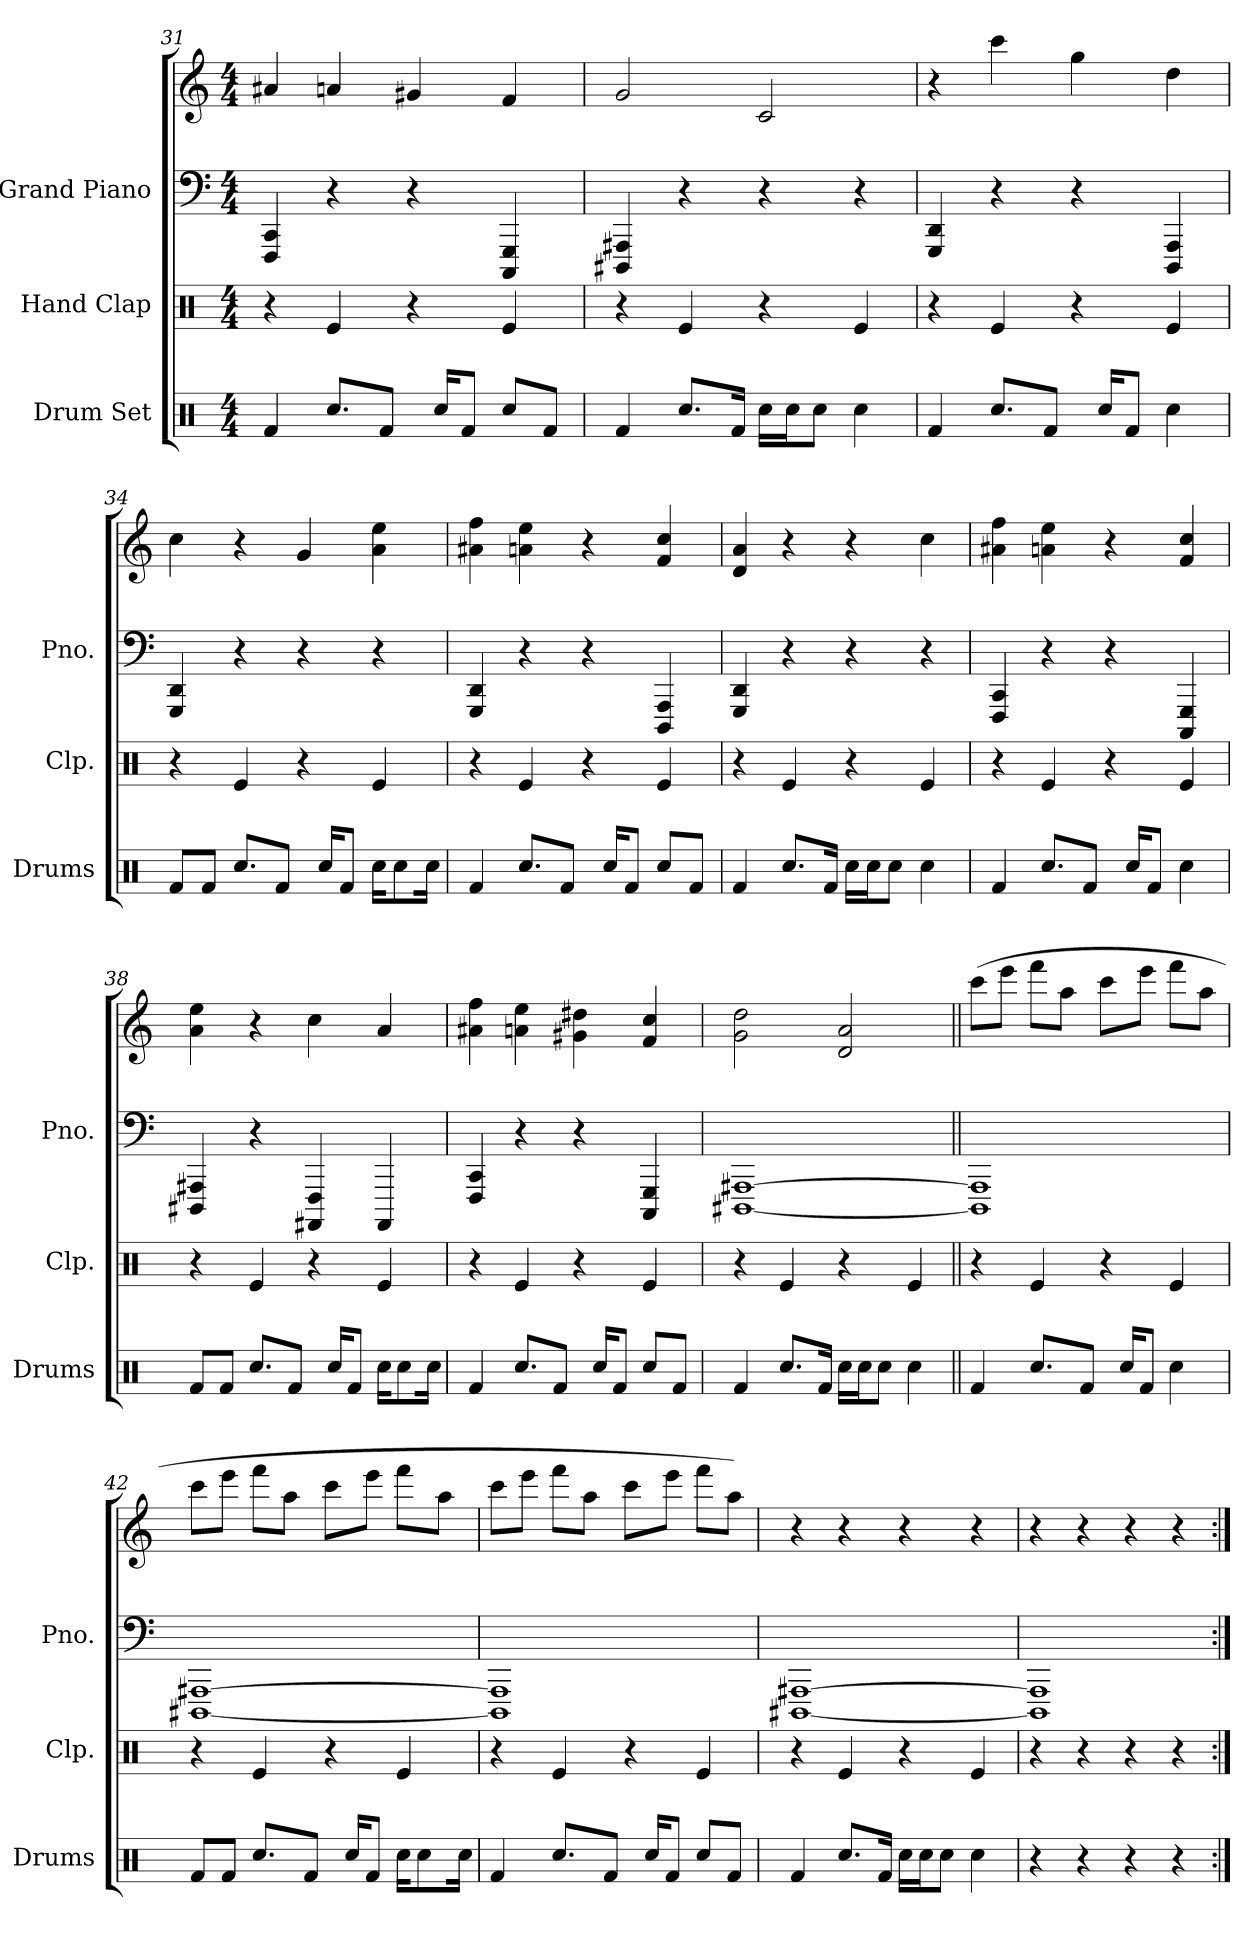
**kern	**kern	**kern	**kern
*part3	*part2	*part1	*part1
*staff4	*staff3	*staff2	*staff1
*I"Drum Set	*I"Hand Clap	*I"Grand Piano	*
*I'Drums	*I'Clp.	*I'Pno.	*
*clefX	*clefX	*clefF4	*clefG2
*k[]	*k[]	*k[]	*k[]
*M4/4	*M4/4	*M4/4	*M4/4
=31	=31	=31	=31
4Rf	4r	4FFF 4CC	4a#X
8.RccL	4Re	4r	4an
8RfJ	.	.	.
.	4r	4r	4g#X
16RccKL	.	.	.
8RfJ	.	.	.
8RccL	4Re	4CCC 4GGG	4f
8RfJ	.	.	.
=32	=32	=32	=32
4Rf	4r	4DDD#X 4AAA#X	2g
8.RccL	4Re	4r	.
16RfJk	.	.	.
16RccLL	4r	4r	2c
16RccJ	.	.	.
8RccJ	.	.	.
4Rcc	4Re	4r	.
=33	=33	=33	=33
4Rf	4r	4GGG 4DD	4r
8.RccL	4Re	4r	4ccc
8RfJ	.	.	.
.	4r	4r	4gg
16RccKL	.	.	.
8RfJ	.	.	.
4Rcc	4Re	4DDD 4AAA	4dd
=34	=34	=34	=34
8RfL	4r	4GGG 4DD	4cc
8RfJ	.	.	.
8.RccL	4Re	4r	4r
8RfJ	.	.	.
.	4r	4r	4g
16RccKL	.	.	.
8RfJ	.	.	.
16RccKL	4Re	4r	4a 4ee
8Rcc	.	.	.
16RccJk	.	.	.
=35	=35	=35	=35
4Rf	4r	4GGG 4DD	4a#X 4ff
8.RccL	4Re	4r	4an 4ee
8RfJ	.	.	.
.	4r	4r	4r
16RccKL	.	.	.
8RfJ	.	.	.
8RccL	4Re	4DDD 4AAA	4f 4cc
8RfJ	.	.	.
=36	=36	=36	=36
4Rf	4r	4GGG 4DD	4d 4a
8.RccL	4Re	4r	4r
16RfJk	.	.	.
16RccLL	4r	4r	4r
16RccJ	.	.	.
8RccJ	.	.	.
4Rcc	4Re	4r	4cc
=37	=37	=37	=37
4Rf	4r	4FFF 4CC	4a#X 4ff
8.RccL	4Re	4r	4an 4ee
8RfJ	.	.	.
.	4r	4r	4r
16RccKL	.	.	.
8RfJ	.	.	.
4Rcc	4Re	4CCC 4GGG	4f 4cc
=38	=38	=38	=38
8RfL	4r	4DDD#X 4AAA#X	4a 4ee
8RfJ	.	.	.
8.RccL	4Re	4r	4r
8RfJ	.	.	.
.	4r	4AAAA#X 4FFF	4cc
16RccKL	.	.	.
8RfJ	.	.	.
16RccKL	4Re	4AAAA#	4a
8Rcc	.	.	.
16RccJk	.	.	.
=39	=39	=39	=39
4Rf	4r	4FFF 4CC	4a#X 4ff
8.RccL	4Re	4r	4an 4ee
8RfJ	.	.	.
.	4r	4r	4g#X 4dd#X
16RccKL	.	.	.
8RfJ	.	.	.
8RccL	4Re	4CCC 4GGG	4f 4cc
8RfJ	.	.	.
=40	=40	=40	=40
4Rf	4r	[1DDD#X [1AAA#X	2g 2dd
8.RccL	4Re	.	.
16RfJk	.	.	.
16RccLL	4r	.	2d 2a
16RccJ	.	.	.
8RccJ	.	.	.
4Rcc	4Re	.	.
=41||	=41||	=41||	=41||
4Rf	4r	1DDD#] 1AAA#]	(8cccL
.	.	.	8eeeJ
8.RccL	4Re	.	8fffL
.	.	.	8aaJ
8RfJ	.	.	.
.	4r	.	8cccL
16RccKL	.	.	.
8RfJ	.	.	8eeeJ
4Rcc	4Re	.	8fffL
.	.	.	8aaJ
=42	=42	=42	=42
8RfL	4r	[1DDD#X [1AAA#X	8cccL
8RfJ	.	.	8eeeJ
8.RccL	4Re	.	8fffL
.	.	.	8aaJ
8RfJ	.	.	.
.	4r	.	8cccL
16RccKL	.	.	.
8RfJ	.	.	8eeeJ
16RccKL	4Re	.	8fffL
8Rcc	.	.	.
.	.	.	8aaJ
16RccJk	.	.	.
=43	=43	=43	=43
4Rf	4r	1DDD#] 1AAA#]	8cccL
.	.	.	8eeeJ
8.RccL	4Re	.	8fffL
.	.	.	8aaJ
8RfJ	.	.	.
.	4r	.	8cccL
16RccKL	.	.	.
8RfJ	.	.	8eeeJ
8RccL	4Re	.	8fffL
8RfJ	.	.	8aaJ)
=44	=44	=44	=44
4Rf	4r	[1DDD#X [1AAA#X	4r
8.RccL	4Re	.	4r
16RfJk	.	.	.
16RccLL	4r	.	4r
16RccJ	.	.	.
8RccJ	.	.	.
4Rcc	4Re	.	4r
=45	=45	=45	=45
4r	4r	1DDD#] 1AAA#]	4r
4r	4r	.	4r
4r	4r	.	4r
4r	4r	.	4r
=:|!	=:|!	=:|!	=:|!
*-	*-	*-	*-
